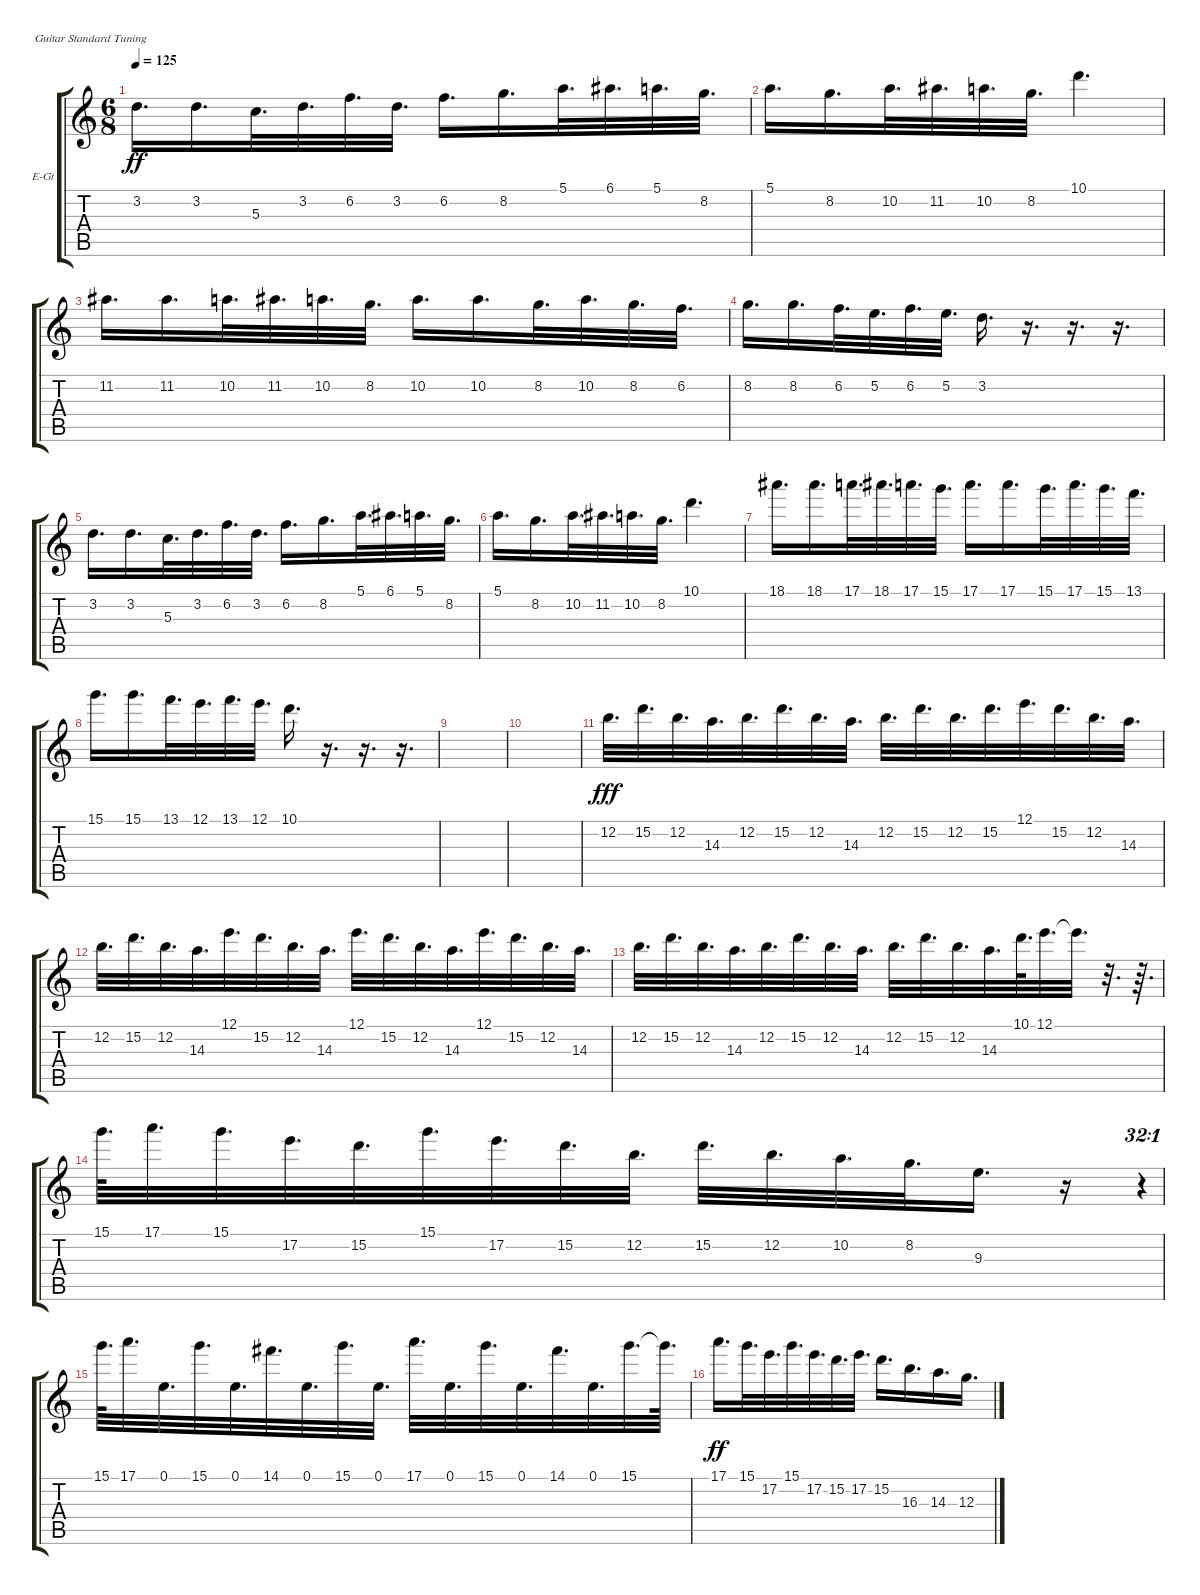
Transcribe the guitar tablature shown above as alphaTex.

\defaultSystemsLayout 4
\bracketExtendMode groupsimilarinstruments
\firstSystemTrackNameOrientation horizontal
\otherSystemsTrackNameOrientation horizontal
\track ("Electric Guitar" "E-Gt") {instrument overdrivenguitar}
\staff {score tabs}
\tuning (E4 B3 G3 D3 A2 E2)
\ts (6 8)
\tempo 125
\clef g2
\ks c
3.2.16{d dy ff} 3.2.16{d} 5.3.32{d} 3.2.32{d} 6.2.32{d} 3.2.32{d} 6.2.16{d} 8.2.16{d} 5.1.32{d} 6.1.32{d} 5.1.32{d} 8.2.32{d} |
5.1.16{d} 8.2.16{d} 10.2.32{d} 11.2.32{d} 10.2.32{d} 8.2.32{d} 10.1.4{d} |
11.2.16{d} 11.2.16{d} 10.2.32{d} 11.2.32{d} 10.2.32{d} 8.2.32{d} 10.2.16{d} 10.2.16{d} 8.2.32{d} 10.2.32{d} 8.2.32{d} 6.2.32{d} |
8.2.16{d} 8.2.16{d} 6.2.32{d} 5.2.32{d} 6.2.32{d} 5.2.32{d} 3.2.16{d} r.16{d} r.16{d} r.16{d} |
3.2.16{d} 3.2.16{d} 5.3.32{d} 3.2.32{d} 6.2.32{d} 3.2.32{d} 6.2.16{d} 8.2.16{d} 5.1.32{d} 6.1.32{d} 5.1.32{d} 8.2.32{d} |
5.1.16{d} 8.2.16{d} 10.2.32{d} 11.2.32{d} 10.2.32{d} 8.2.32{d} 10.1.4{d} |
18.1.16{d} 18.1.16{d} 17.1.32{d} 18.1.32{d} 17.1.32{d} 15.1.32{d} 17.1.16{d} 17.1.16{d} 15.1.32{d} 17.1.32{d} 15.1.32{d} 13.1.32{d} |
15.1.16{d} 15.1.16{d} 13.1.32{d} 12.1.32{d} 13.1.32{d} 12.1.32{d} 10.1.16{d} r.16{d} r.16{d} r.16{d} |
|
|
12.2.32{d dy fff} 15.2.32{d} 12.2.32{d} 14.3.32{d} 12.2.32{d} 15.2.32{d} 12.2.32{d} 14.3.32{d} 12.2.32{d} 15.2.32{d} 12.2.32{d} 15.2.32{d} 12.1.32{d} 15.2.32{d} 12.2.32{d} 14.3.32{d} |
12.2.32{d} 15.2.32{d} 12.2.32{d} 14.3.32{d} 12.1.32{d} 15.2.32{d} 12.2.32{d} 14.3.32{d} 12.1.32{d} 15.2.32{d} 12.2.32{d} 14.3.32{d} 12.1.32{d} 15.2.32{d} 12.2.32{d} 14.3.32{d} |
12.2.32{d} 15.2.32{d} 12.2.32{d} 14.3.32{d} 12.2.32{d} 15.2.32{d} 12.2.32{d} 14.3.32{d} 12.2.32{d} 15.2.32{d} 12.2.32{d} 14.3.32{d} 10.1.64{d} 12.1.32{d} 12.1{t}.32{d} r.32{d} r.64{d} |
15.1.64{d} 17.1.32{d} 15.1.32{d} 17.2.32{d} 15.2.32{d} 15.1.32{d} 17.2.32{d} 15.2.32{d} 12.2.32{d} 15.2.32{d} 12.2.32{d} 10.2.32{d} 8.2.32{d} 9.3.16{d} r.16 r.4{tu (32 1)} |
15.1.64{d} 17.1.32{d} 0.1.32{d} 15.1.32{d} 0.1.32{d} 14.1.32{d} 0.1.32{d} 15.1.32{d} 0.1.32{d} 17.1.32{d} 0.1.32{d} 15.1.32{d} 0.1.32{d} 14.1.32{d} 0.1.32{d} 15.1.32{d} 15.1{t}.64{d} |
17.1.16{d dy ff} 15.1.32{d} 17.2.32{d} 15.1.32{d} 17.2.32{d} 15.2.32{d} 17.2.32{d} 15.2.16{d} 16.3.16{d} 14.3.16{d} 12.3.16{d}
